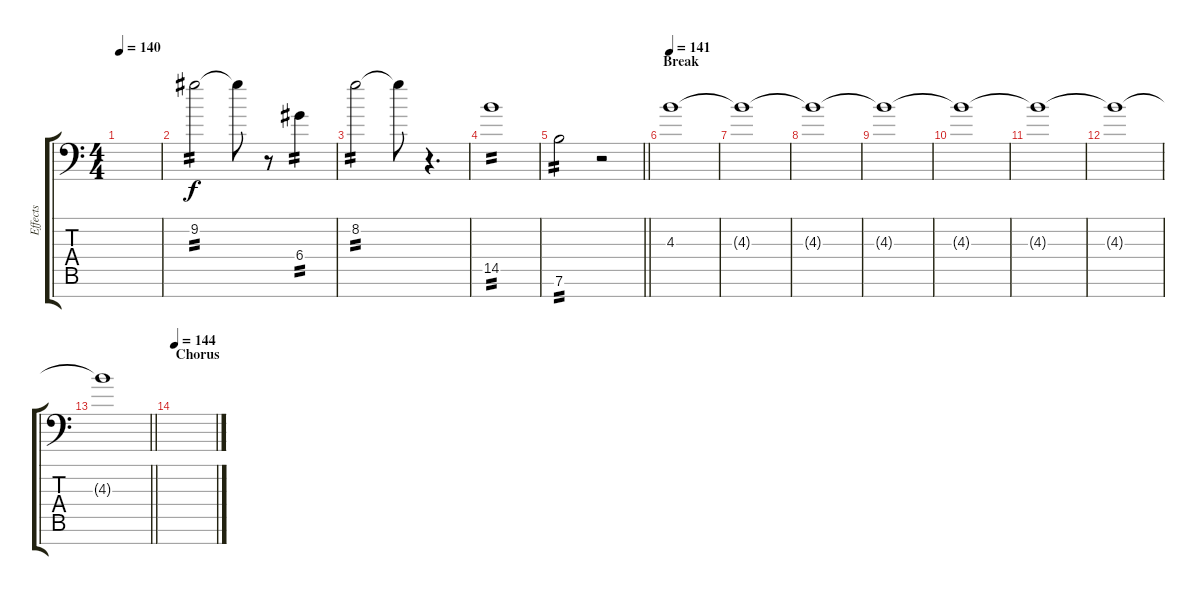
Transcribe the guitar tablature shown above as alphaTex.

\track ("Effects" "Effects") {instrument distortionguitar}
\staff {score tabs}
\tuning (E4 B3 G3 D3 A2 E2 E1) {hide}
\ts (4 4)
\tempo 140
\clef f4
\ks c
|
9.2.2{tp 2 dy f volume 12 balance 16 instrument distortionguitar} 9.2{t}.8 r.8 6.4.4{tp 2} |
8.2.2{tp 2} 8.2{t}.8 r.4{d} |
14.5.1{tp 2} |
\barLineRight lightlight
7.6.2{tp 2} r.2{volume 0} |
\section ("" "Break")
\tempo 141
4.3.1{volume 2 balance 8 instrument helicopter} |
4.3{t}.1 |
4.3{t}.1 |
4.3{t}.1 |
4.3{t}.1{volume 8} |
4.3{t}.1 |
4.3{t}.1 |
\barLineRight lightlight
4.3{t}.1 |
\section ("" "Chorus")
\tempo 144
